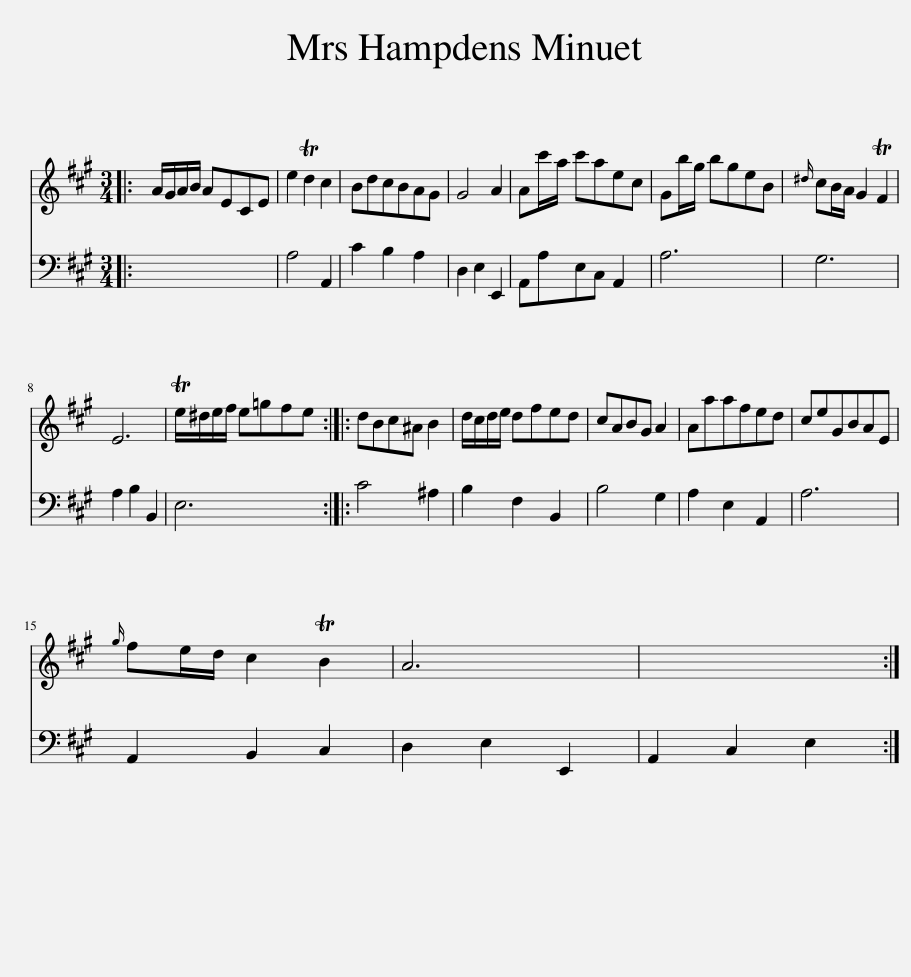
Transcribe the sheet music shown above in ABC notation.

X:1
%%score 1 2
L:1/8
M:3/4
I:linebreak $
K:A
V:1 treble
V:2 bass
V:1
|: A/G/A/B/ AECE | e2 Td2 c2 | BdcBAG | G4 A2 | Ac'/a/ c'aec | %5
 Gb/g/ bgeB |{^d} cB/A/ G2 TF2 |$ E6 | Te/^d/e/f/ e=gfe :: dBc^A B2 | %10
 d/c/d/e/ dfed | cABG A2 | Aaafed | ceGBAE |${g} fe/d/ c2 TB2 | %15
 A6 | x6 :| %17
V:2
|: x6 | A,4 A,,2 | C2 B,2 A,2 | D,2 E,2 E,,2 | A,,A,E,C, A,,2 | %5
 A,6 | G,6 |$ A,2 B,2 B,,2 | E,6 :: C4 ^A,2 | %10
 B,2 F,2 B,,2 | B,4 G,2 | A,2 E,2 A,,2 | A,6 |$ A,,2 B,,2 C,2 | %15
 D,2 E,2 E,,2 | A,,2 C,2 E,2 :| %17
